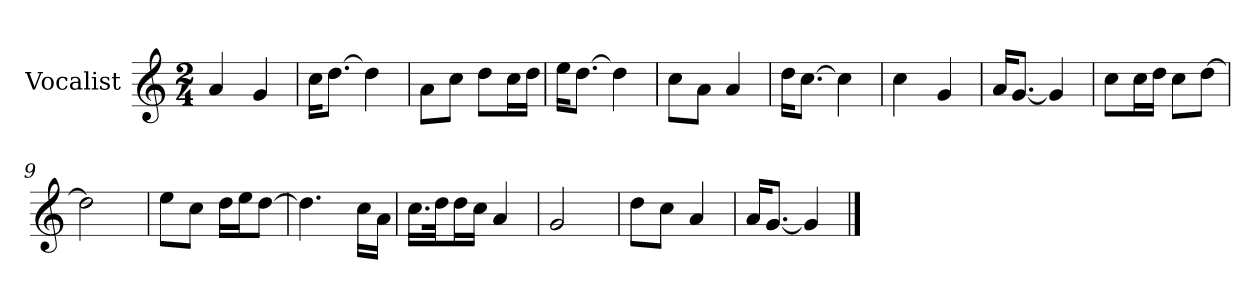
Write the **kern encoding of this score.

**kern
*part1
*staff1
*I"Vocalist
*k[]
*C:
*M2/4
=
4a
4g
=1
16ccKL
[8.ddJ
4dd]
=2
8aL
8ccJ
8ddL
16ccL
16ddJJ
=3
16eeKL
[8.ddJ
4dd]
=4
8ccL
8aJ
4a
=5
16ddKL
[8.ccJ
4cc]
=6
4cc
4g
=7
16aKL
[8.gJ
4g]
=8
8ccL
16ccL
16ddJJ
8ccL
[8ddJ
=9
2dd]
=10
8eeL
8ccJ
16ddLL
16eeJ
[8ddJ
=11
4.dd]
16ccLL
16aJJ
=12
16.ccLL
32ddJk
16ddL
16ccJJ
4a
=13
2g
=14
8ddL
8ccJ
4a
=15
16aKL
[8.gJ
4g]
==
*-
